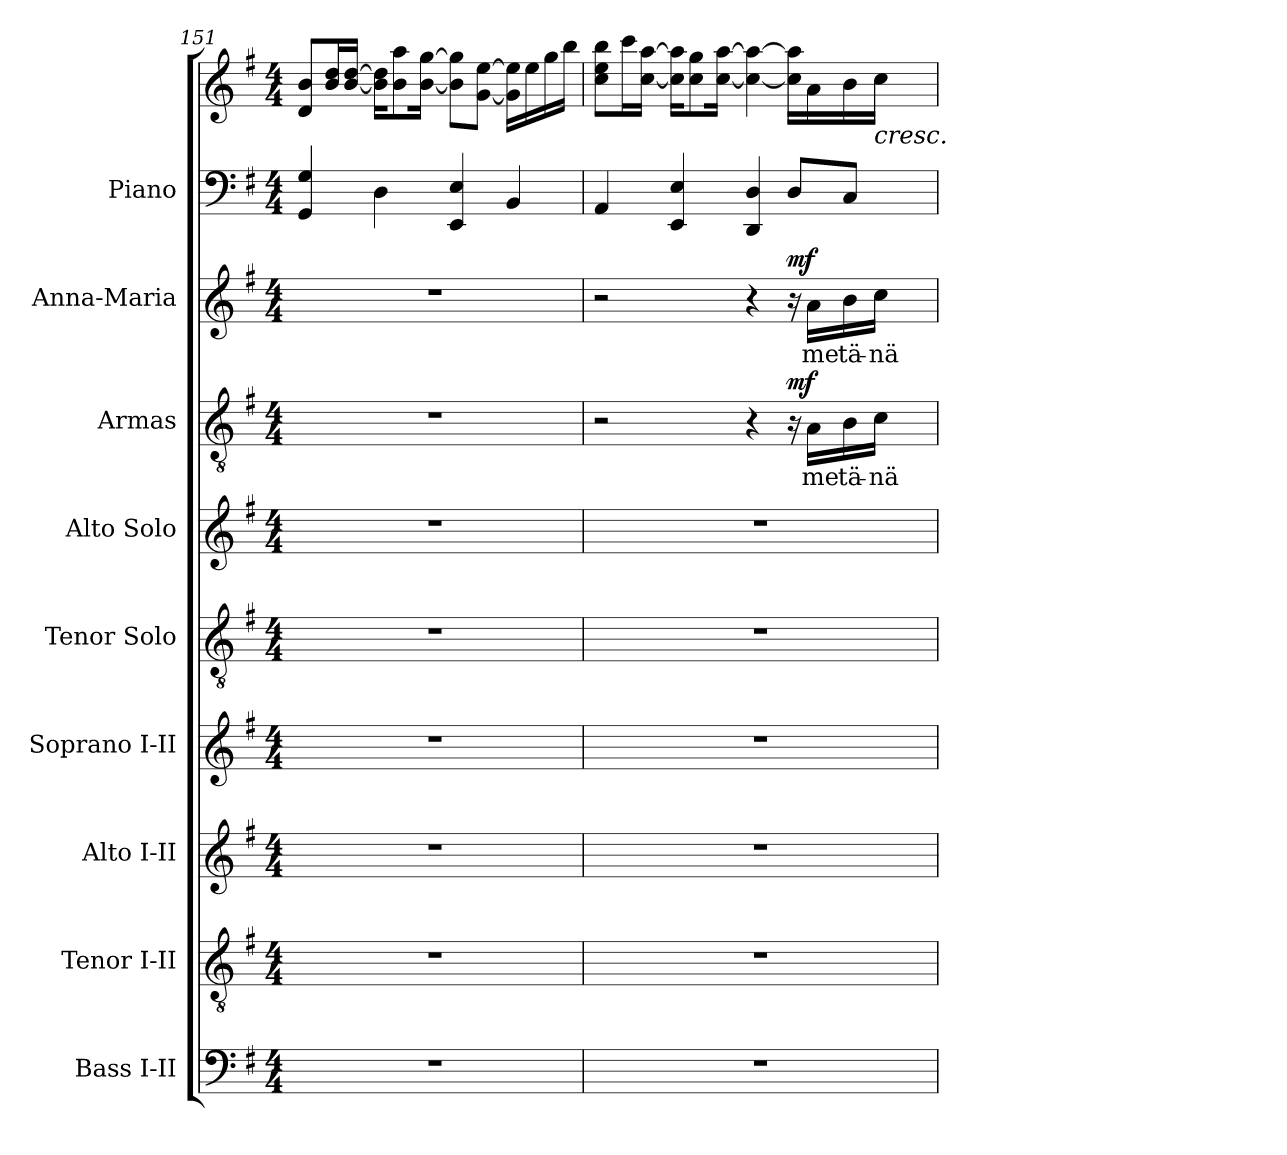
**kern	**kern	**kern	**kern	**kern	**kern	**kern	**text	**dynam	**kern	**text	**dynam	**kern	**kern	**dynam
*part9	*part8	*part7	*part6	*part5	*part4	*part3	*part3	*part3	*part2	*part2	*part2	*part1	*part1	*part1
*staff10	*staff9	*staff8	*staff7	*staff6	*staff5	*staff4	*staff4	*staff4	*staff3	*staff3	*staff3	*staff2	*staff1	*staff1/2
*I"Bass I-II	*I"Tenor I-II	*I"Alto I-II	*I"Soprano I-II	*I"Tenor Solo	*I"Alto Solo	*I"Armas	*	*	*I"Anna-Maria	*	*	*I"Piano	*	*
*I'B.	*I'T.	*I'A.	*I'S.	*I'T. Solo	*I'A. Solo	*I'Armas	*	*	*I'A-M	*	*	*I'Pno.	*	*
*clefF4	*clefGv2	*clefG2	*clefG2	*clefGv2	*clefG2	*clefGv2	*	*	*clefG2	*	*	*clefF4	*clefG2	*
*	*ITrd7c12	*	*	*ITrd7c12	*	*ITrd7c12	*	*	*	*	*	*	*	*
*k[f#]	*k[f#]	*k[f#]	*k[f#]	*k[f#]	*k[f#]	*k[f#]	*	*	*k[f#]	*	*	*k[f#]	*k[f#]	*
*G:	*G:	*G:	*G:	*G:	*G:	*G:	*	*	*G:	*	*	*G:	*G:	*
*M4/4	*M4/4	*M4/4	*M4/4	*M4/4	*M4/4	*M4/4	*	*	*M4/4	*	*	*M4/4	*M4/4	*
=151	=151	=151	=151	=151	=151	=151	=151	=151	=151	=151	=151	=151	=151	=151
1r	1r	1r	1r	1r	1r	1r	.	.	1r	.	.	4GGi/ 4Gi	8di/ 8biL	.
.	.	.	.	.	.	.	.	.	.	.	.	.	16bi/ 16ddiL	.
.	.	.	.	.	.	.	.	.	.	.	.	.	[<16bi/ [>16ddiJJ	.
.	.	.	.	.	.	.	.	.	.	.	.	4Di\	16bi\] 16ddi]KL	.
.	.	.	.	.	.	.	.	.	.	.	.	.	8bi\ 8aai	.
.	.	.	.	.	.	.	.	.	.	.	.	.	[<16bi\ [>16ggiJk	.
.	.	.	.	.	.	.	.	.	.	.	.	4EEi/ 4Ei	8bi\] 8ggi]L	.
.	.	.	.	.	.	.	.	.	.	.	.	.	[<8gi\ [>8eeiJ	.
.	.	.	.	.	.	.	.	.	.	.	.	4BBi/	16gi\] 16eei]LL	.
.	.	.	.	.	.	.	.	.	.	.	.	.	16eei\	.
.	.	.	.	.	.	.	.	.	.	.	.	.	16ggi\	.
.	.	.	.	.	.	.	.	.	.	.	.	.	16bbi\JJ	.
=152	=152	=152	=152	=152	=152	=152	=152	=152	=152	=152	=152	=152	=152	=152
1r	1r	1r	1r	1r	1r	2r	.	.	2r	.	.	4AAi/	8cci\ 8eei 8bbiL	.
.	.	.	.	.	.	.	.	.	.	.	.	.	16ccci\L	.
.	.	.	.	.	.	.	.	.	.	.	.	.	[<16cci\ [>16aaiJJ	.
.	.	.	.	.	.	.	.	.	.	.	.	4EEi/ 4Ei	16cci\] 16aai]KL	[
.	.	.	.	.	.	.	.	.	.	.	.	.	8cci\ 8ggi	.
.	.	.	.	.	.	.	.	.	.	.	.	.	[<16cci\ [>16aaiJk	.
.	.	.	.	.	.	4r	.	.	4r	.	.	4DDi/ 4Di	4cci\_< 4aai_>	.
.	.	.	.	.	.	16r	.	mf	16r	.	mf	8Di/L	16cci\] 16aai]LL	.
!	!	!	!	!	!	!	!LO:LY:b:color=#000000	!	!	!	!	!	!	!
!	!	!	!	!	!	!	!	!	!	!LO:LY:b:color=#000000	!	!	!	!
.	.	.	.	.	.	16AAi\LL	me	.	16ai\LL	me	.	.	16ai\	.
!	!	!	!	!	!	!	!LO:LY:b:color=#000000	!	!	!	!	!	!	!
!	!	!	!	!	!	!	!	!	!	!LO:LY:b:color=#000000	!	!	!	!
.	.	.	.	.	.	16BBi\	tä-	.	16bi\	tä-	.	8Ci/J	16bi\	.
!	!	!	!	!	!	!	!LO:LY:b:color=#000000	!	!	!	!	!	!	!
!	!	!	!	!	!	!	!	!	!	!LO:LY:b:color=#000000	!	!	!	!LO:HP:b
.	.	.	.	.	.	16Ci\JJ	-nä	.	16cci\JJ	-nä	.	.	16cci\JJ	<
=	=	=	=	=	=	=	=	=	=	=	=	=	=	=
*-	*-	*-	*-	*-	*-	*-	*-	*-	*-	*-	*-	*-	*-	*-
